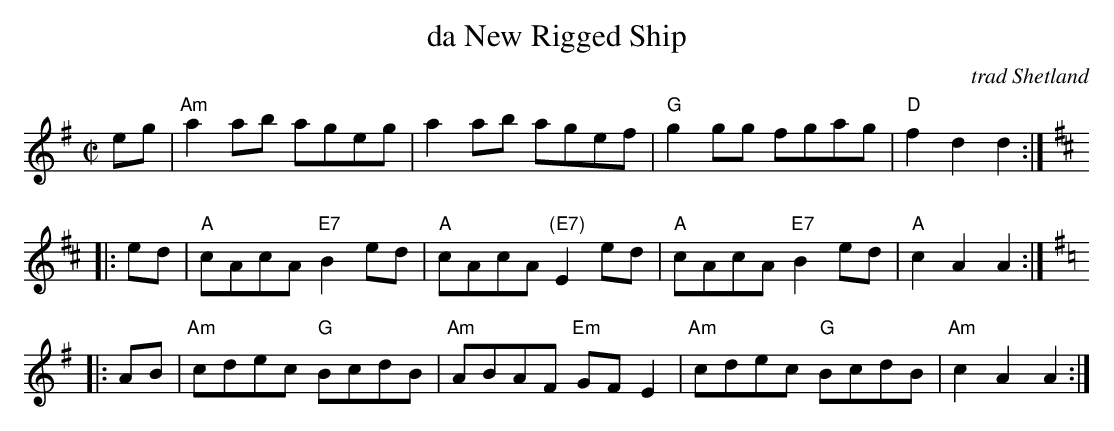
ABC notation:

X:1
T:da New Rigged Ship
M:C|
L:1/8
C:trad Shetland
K:Ador
 eg | "Am"a2ab ageg | a2ab agef | "G"g2gg fgag | "D"f2d2 d2 :|[K:Amix]
|: ed | "A"cAcA "E7"B2ed | "A"cAcA "(E7)"E2ed | "A"cAcA "E7"B2ed | "A"c2A2 A2 :|[K:Ador]
|: AB | "Am"cdec "G"BcdB | "Am"ABAF "Em"GFE2 | "Am"cdec "G"BcdB | "Am"c2A2 A2 :|
